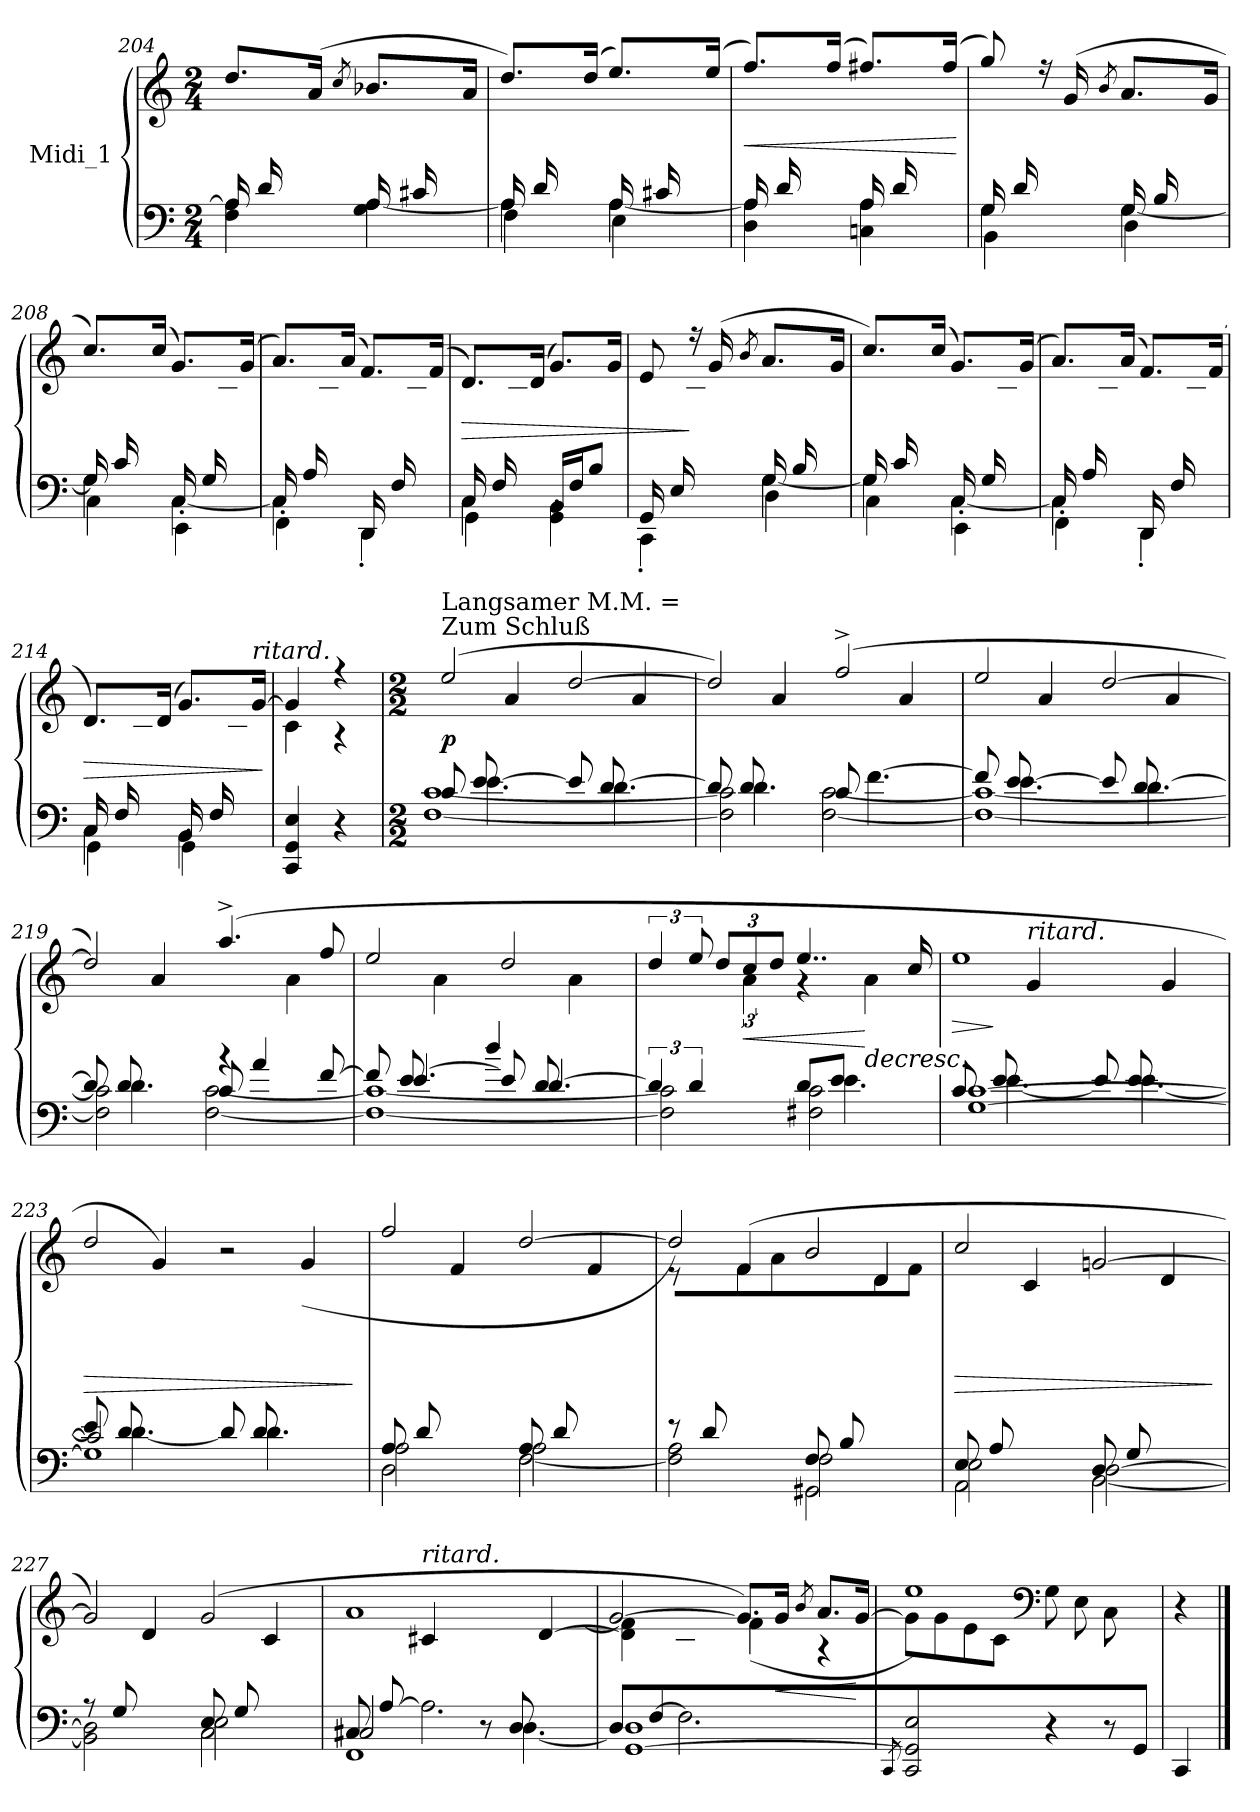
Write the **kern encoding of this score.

**kern	**kern	**dynam
*part1	*part1	*part1
*staff2	*staff1	*staff1/2
*I"Midi_1	*	*
*clefF4	*clefG2	*
*k[]	*k[]	*
*C:	*C:	*
*M2/4	*M2/4	*
=204	=204	=204
*^	*^	*
16A/LL	4A\] 4F\	8.dd/L	8ryy	.
16d/J	.	.	.	.
8ryy	.	.	8f\J	.
.	.	(16a/Jk	.	.
.	.	8qcc/	.	.
16A/LL	[4A\ 4G\	8.b-X/L	8ryy	.
16c#X/J	.	.	.	.
8ryy	.	.	8e\J	.
.	.	16a/Jk	.	.
=205	=205	=205	=205	=205
*	*^	*	*	*
16A/LL	4A\]	4F\	8.dd/L)	8ryy	.
16d/J	.	.	.	.	.
8ryy	.	.	.	8f\J	.
.	.	.	(>16dd/Jk	.	.
16A/LL	[4A\	4E\	8.ee/L)	8ryy	.
16c#X/J	.	.	.	.	.
8ryy	.	.	.	8e\J	.
.	.	.	(>16ee/Jk	.	.
*	*v	*v	*	*	*
=206	=206	=206	=206	=206
!	!	!	!	!LO:HP:b
16A/LL	4A\] 4D\	8.ff/L)	8ryy	<
16d/J	.	.	.	.
8ryy	.	.	8f\J	.
.	.	(>16ff/Jk	.	.
16A/LL	4A\ 4Cni\	8.ff#X/L)	8ryy	.
16d/J	.	.	.	.
8ryy	.	.	8f#X\J	.
.	.	(>16ff#/Jk	.	.
*v	*v	*	*	*
*	*v	*v	*
.	.	[
=207	=207	=207
*^	*^	*
*	*^	*	*	*
16G/LL	4G\	4BB\	8gg/)	8ryy	.
16d/J	.	.	.	.	.
8ryy	.	.	16r	8fni\J	.
.	.	.	(16g/	.	.
.	.	.	8qb/	.	.
16G/LL	[4G\	4D\	8.a/L	8ryy	.
16B/J	.	.	.	.	.
8ryy	.	.	.	8f\J	.
.	.	.	16g/Jk	.	.
=208	=208	=208	=208	=208	=208
16G/LL	4G\]	4C\	8.cc/L)	8ryy	.
16c/J	.	.	.	.	.
8ryy	.	.	.	8e\J	.
.	.	.	(>16cc/Jk	.	.
16C/LL	[4C\	4EE'\	8.g/L)	8ryy	.
16G/J	.	.	.	.	.
8ryy	.	.	.	8c\J	.
.	.	.	(>16g/Jk	.	.
=209	=209	=209	=209	=209	=209
16C/LL	4C\]	4FF'\	8.a/L)	8ryy	.
16A/J	.	.	.	.	.
8ryy	.	.	.	8c\J	.
.	.	.	(>16a/Jk	.	.
16DD/LL	4DD'<\	4ryy	8.f/L)	8ryy	.
16F/J	.	.	.	.	.
8ryy	.	.	.	8c\J	.
.	.	.	(16f/Jk	.	.
=210	=210	=210	=210	=210	=210
*	*	*^	*	*	*
!	!	!	!	!	!	!LO:HP:b
16C/LL	4C\	4GG'\	4ryy	8.d/L)	8ryy	>
16F/J	.	.	.	.	.	.
4.ryy	.	.	.	.	8c\J	.
.	.	.	.	(16d/Jk	.	.
.	16BB/LL	4GG'\	4BB\	4ryy	8.g/L)	.
.	16F/J	.	.	.	.	.
.	8B/J	.	.	.	.	.
.	.	.	.	.	16g/Jk	.
*	*	*v	*v	*	*	*
=211	=211	=211	=211	=211	=211
16GG/LL	4CC'\	4ryy	8e/	8ryy	.
16E/J	.	.	.	.	.
8ryy	.	.	16r	8c\J	]
.	.	.	(16g/	.	.
.	.	.	8qb/	.	.
16G/LL	[4G\	4D\	8.a/L	8ryy	.
16B/J	.	.	.	.	.
8ryy	.	.	.	8f\J	.
.	.	.	16g/Jk	.	.
=212	=212	=212	=212	=212	=212
16G/LL	4G\]	4C\	8.cc/L)	8ryy	.
16c/J	.	.	.	.	.
8ryy	.	.	.	8e\J	.
.	.	.	(>16cc/Jk	.	.
16C/LL	[4C\	4EE'\	8.g/L)	8ryy	.
16G/J	.	.	.	.	.
8ryy	.	.	.	8c\J	.
.	.	.	(16g/Jk	.	.
=213	=213	=213	=213	=213	=213
16C/LL]	4C\	4FF'\	8.a/L)	8ryy	.
16A/J	.	.	.	.	.
8ryy	.	.	.	8c\J	.
.	.	.	(>16a/Jk	.	.
16DD/LL	4DD'\	4ryy	8.f/L)	8ryy	.
16F/J	.	.	.	.	.
8ryy	.	.	.	8c\J	.
.	.	.	(16f/Jk	.	.
=214	=214	=214	=214	=214	=214
!	!	!	!	!	!LO:HP:b
16C/LL	4C\	4GG'\	8.d/L)	8ryy	>
16F/J	.	.	.	.	.
8ryy	.	.	.	8c\J	.
.	.	.	(16d/Jk	.	.
16BB/LL	4BB\	4GG'\	8.g/L)	8ryy	.
16F/J	.	.	.	.	.
8ryy	.	.	.	8B\J	.
!	!	!	!LO:TX:i:t=ritard.	!	!
.	.	.	[16g/Jk	.	.
*v	*v	*v	*	*	*
*	*v	*v	*
.	.	]
=215	=215	=215
*	*^	*
4CC/ 4GG/ 4E/	4g/]	4c\	.
4r	4r	4r	.
*	*v	*v	*
!!LO:LB:g=z
=216	=216	=216
*M2/2	*M2/2	*
*^	*^	*
*	*^	*	*^	*
*	*	*^	*	*	*	*
!	!	!	!	!LO:TX:a:t=Zum Schluß	!	!	!
!	!	!	!	!LO:TX:a:t=Langsamer M.M. =	!	!	!
!	!	!	!	!	!	!	!LO:DY:b
8c/L	4ryy	8ryy	[<1F [<1c	(2ee/	4ryy	4ryy	p
8e/	.	[>4.e\	.	.	.	.	.
4ryy	4ryy	.	.	.	8a\	4a/	.
.	.	.	.	.	8cc\J	.	.
*	*	*	*	*MM116	*	*	*
8e/L]	4ryy	8ryy	.	[2dd/	4ryy	4ryy	.
8d/	.	[>4.d\	.	.	.	.	.
4ryy	4ryy	.	.	.	8a\	4a/	.
.	.	.	.	.	8cc\J	.	.
=217	=217	=217	=217	=217	=217	=217	=217
8d/L]	4ryy	8ryy	2F\] 2c\]	2dd/])	4ryy	4ryy	.
8d/	.	4.d\	.	.	.	.	.
4ryy	4ryy	.	.	.	8a\	4a/	.
.	.	.	.	.	8cc\J	.	.
8c/L	4ryy	8ryy	[2F\ [2c\	(2ff^/	8ryy	4ryy	.
4.ryy	.	[>4.f\	.	.	8f\	.	.
.	4ryy	.	.	.	8a\	4a/	.
.	.	.	.	.	8cc\J	.	.
=218	=218	=218	=218	=218	=218	=218	=218
8f/L]	4ryy	8ryy	1F_ 1c_	2ee/	4ryy	4ryy	.
8e/	.	[>4.e\	.	.	.	.	.
4ryy	4ryy	.	.	.	8a\	4a/	.
.	.	.	.	.	8cc\J	.	.
8e/L]	4ryy	8ryy	.	[2dd/	4ryy	4ryy	.
8d/	.	[>4.d\	.	.	.	.	.
4ryy	4ryy	.	.	.	8a\	4a/	.
.	.	.	.	.	8cc\J	.	.
=219	=219	=219	=219	=219	=219	=219	=219
8d/L]	4ryy	8ryy	2F\] 2c\]	2dd/])	4ryy	4ryy	.
8d/	.	4.d\	.	.	.	.	.
2.ryy	4ryy	.	.	.	8a\	4a/	.
.	.	.	.	.	8cc\J	.	.
.	4rb	8c/	[2F\ [2c\	(4.aa^/	4ryy	4.ryy	.
.	.	4a/	.	.	.	.	.
.	8ryy	.	.	.	4a\	.	.
.	8ryy	[8f/	.	8ryy	.	8ff/	.
!!LO:LB:g=z	!!	!!
=220	=220	=220	=220	=220	=220	=220	=220
8f/L]	4ryy	8ryy	1F_ 1c_	2ee/	4ryy	4ryy	.
8e/	.	[>4.e/	.	.	.	.	.
4ryy	4ryy	.	.	.	8a\	4a\	.
.	.	.	.	.	8cc\J	.	.
8e/L]	4dd/	8ryy	.	2dd/	4ryy	4ryy	.
8d/	.	[4.d/	.	.	.	.	.
4ryy	4ryy	.	.	.	8a\	4a\	.
.	.	.	.	.	8cc\J	.	.
*	*	*v	*v	*	*	*	*
*	*	*	*	*v	*v	*
=221	=221	=221	=221	=221	=221
6d/]	2F\] 2c\]	2ryy	6dd/	6ryy	.
6d/	.	.	12ee/	6ryy	.
.	.	.	12dd/L	.	.
!	!	!	!	!	!LO:HP:b
6ryy	.	.	12cc/	6a\	<
.	.	.	12dd/J	.	.
8d/L	2F#X\ 2c\	8ryy	4..ee/	4r	.
8e/J	.	4.e\	.	.	.
!	!	!	!	!	!LO:HP:n=1:b
4ryy	.	.	.	4a\	[ >
.	.	.	16cc/	.	.
=222	=222	=222	=222	=222	=222
*	*	*	*	*^	*
!	!	!	!	!	!	!LO:HP:b
8c/L	8ryy	[<1G [<1c	4ryy	4ryy	1ee	>
8e/	[>4.e\	.	.	.	.	]
!	!	!	!LO:TX:i:t=ritard.	!	!	!
4ryy	.	.	8g\	4g/	.	.
.	.	.	8cc\J	.	.	.
8e/L]	8ryy	.	4ryy	4ryy	.	.
8e/	[>4.e\	.	.	.	.	.
4ryy	.	.	8g\	4g/	.	.
.	.	.	8cc\J	.	.	.
*	*	*	*v	*v	*v	*
=223	=223	=223	=223	=223
*	*^	*^	*	*
*	*	*	*	*	*	*
!	!	!	!	!	!	!LO:HP:b
*	*	*	*	*	*^	*
*	*	*	*	*	*	*^	*
*	*	*	*	*	*	*	*^	*
8e/L]	4ryy	2c/]	8ryy	1G]	2dd/	4ryy	4ryy	2.ryy	>
8d/	.	.	[>4.d\	.	.	.	.	.	.
2.ryy	4ryy	.	.	.	.	8g\	4g/)	.	.
.	.	.	.	.	.	8cc\J	.	.	.
.	2ryy	8ryy	8d/L]	.	2r	4ryy	2ryy	.	.
.	.	4.d\	8d/	.	.	.	.	.	.
.	.	.	4ryy	.	.	4g/	.	(>8g\	.
.	.	.	.	.	.	.	.	8b\J	.
*v	*v	*v	*v	*v	*	*	*	*	*
*	*v	*v	*v	*v	*
.	.	]
=224	=224	=224
*^	*^	*
*	*^	*	*^	*
*	*	*^	*	*	*	*
8A/L	4ryy	2A\	2D\	2ff/	4ryy	4ryy	.
8d/	.	.	.	.	.	.	]
4ryy	4ryy	.	.	.	8f\	4f/	.
.	.	.	.	.	8a\J	.	.
8A/L	4ryy	2A\	[2F\	[2dd/	4ryy	4ryy	.
8d/	.	.	.	.	.	.	.
4ryy	4ryy	.	.	.	8f\	4f/	.
.	.	.	.	.	8a\J	.	.
=225	=225	=225	=225	=225	=225	=225	=225
8ryy	4ryy	8r	2F\] 2A\	2dd/])	8r	4ryy	.
8d/L	.	8ryy	.	.	8ryy	.	.
4ryy	4ryy	4ryy	.	.	8f\	(4f/	.
.	.	.	.	.	8a\J	.	.
8F/L	4ryy	2F\	2GG#X\	2b/	4ryy	4ryy	.
8B/	.	.	.	.	.	.	.
4ryy	4ryy	.	.	.	8d\	4d/	.
.	.	.	.	.	8f\J	.	.
=226	=226	=226	=226	=226	=226	=226	=226
!	!	!	!	!	!	!	!LO:HP:b
8E/L	4ryy	2E\	2AA\	2cc/	4ryy	4ryy	>
8A/	.	.	.	.	.	.	.
4ryy	4ryy	.	.	.	8c\	4c/	.
.	.	.	.	.	8e\J	.	.
8D/L	4ryy	[2D\	[2BB\	[2gni/	4ryy	4ryy	.
8G/	.	.	.	.	.	.	.
4ryy	4ryy	.	.	.	8d\	4d/	.
.	.	.	.	.	8f\J	.	.
*v	*v	*v	*v	*	*	*	*
*	*v	*v	*v	*
.	.	]
=227	=227	=227
*^	*^	*
*	*^	*	*^	*
*	*	*^	*	*	*	*
8ryy	4ryy	8r	2BB\] 2D\]	2g/])	8ryy	4ryy	.
8G/L	.	8ryy	.	.	8ryy	.	.
4ryy	4ryy	4ryy	.	.	8d\	4d/	.
.	.	.	.	.	8f\J	.	.
8E/L	4ryy	2E\	2C\	(2g/	4ryy	4ryy	.
8G/	.	.	.	.	.	.	.
4ryy	4ryy	.	.	.	8c\	4c/	.
.	.	.	.	.	8e\J	.	.
!!LO:LB:g=z	!!	!!
=228	=228	=228	=228	=228	=228	=228	=228
8C#X/L	2C#X/	4ryy	1FF	4ryy	4ryy	1a	.
[<8A/	.	.	.	.	.	.	.
!	!	!	!	!LO:TX:a:i:t=ritard.	!	!	!
4.ryy	.	2.A\]	.	4c#X/	8c#\	.	.
.	.	.	.	.	8e\J	.	.
.	8r	.	.	4ryy	8ryy	.	.
8D/L	[4.D\	.	.	.	8ryy	.	.
4ryy	.	.	.	[4d/	8d\	.	.
.	.	.	.	.	[8f\J	.	.
*	*	*v	*v	*	*	*	*
=229	=229	=229	=229	=229	=229	=229
8D/L]	4ryy	[<1GG 1D	[2g/	4d\] 4f\]	4ryy	.
[8F/	.	.	.	.	.	.
4ryy	2.F\]	.	.	4ryy	8B\	.
.	.	.	.	.	8d\J	.
2ryy	.	.	8.g/L])	(4f\	2ryy	.
!	!	!	!	!	!	!LO:HP:b
.	.	.	(>16g/Jk	.	.	<
.	.	.	8qb/	.	.	.
.	.	.	8.a/L	4r	.	.
.	.	.	[<16g/Jk	.	.	[
*	*v	*v	*	*	*	*
*	*	*v	*v	*v	*
=230	=230	=230	=230
.	8qCC/	.	.
*	*	*^	*
!	!	!	!	!LO:DY:b
!	!	!	!	!LO:DY:n=1:a
2..ryy	2CC/ 2GG/] 2E/	8g\L]	(>1ee)	p f
.	.	8g\	.	.
.	.	8e\	.	.
.	.	8c\J	.	.
*	*	*clefF4	*	*
.	4r	8G\L	.	.
.	.	8E\	.	.
.	8r	8C\	.	.
8GG/J	8ryy	8ryy	.	.
*v	*v	*	*	*
*	*v	*v	*
=231	=231	=231
4CC/)	4r	.
==	==	==
*-	*-	*-
